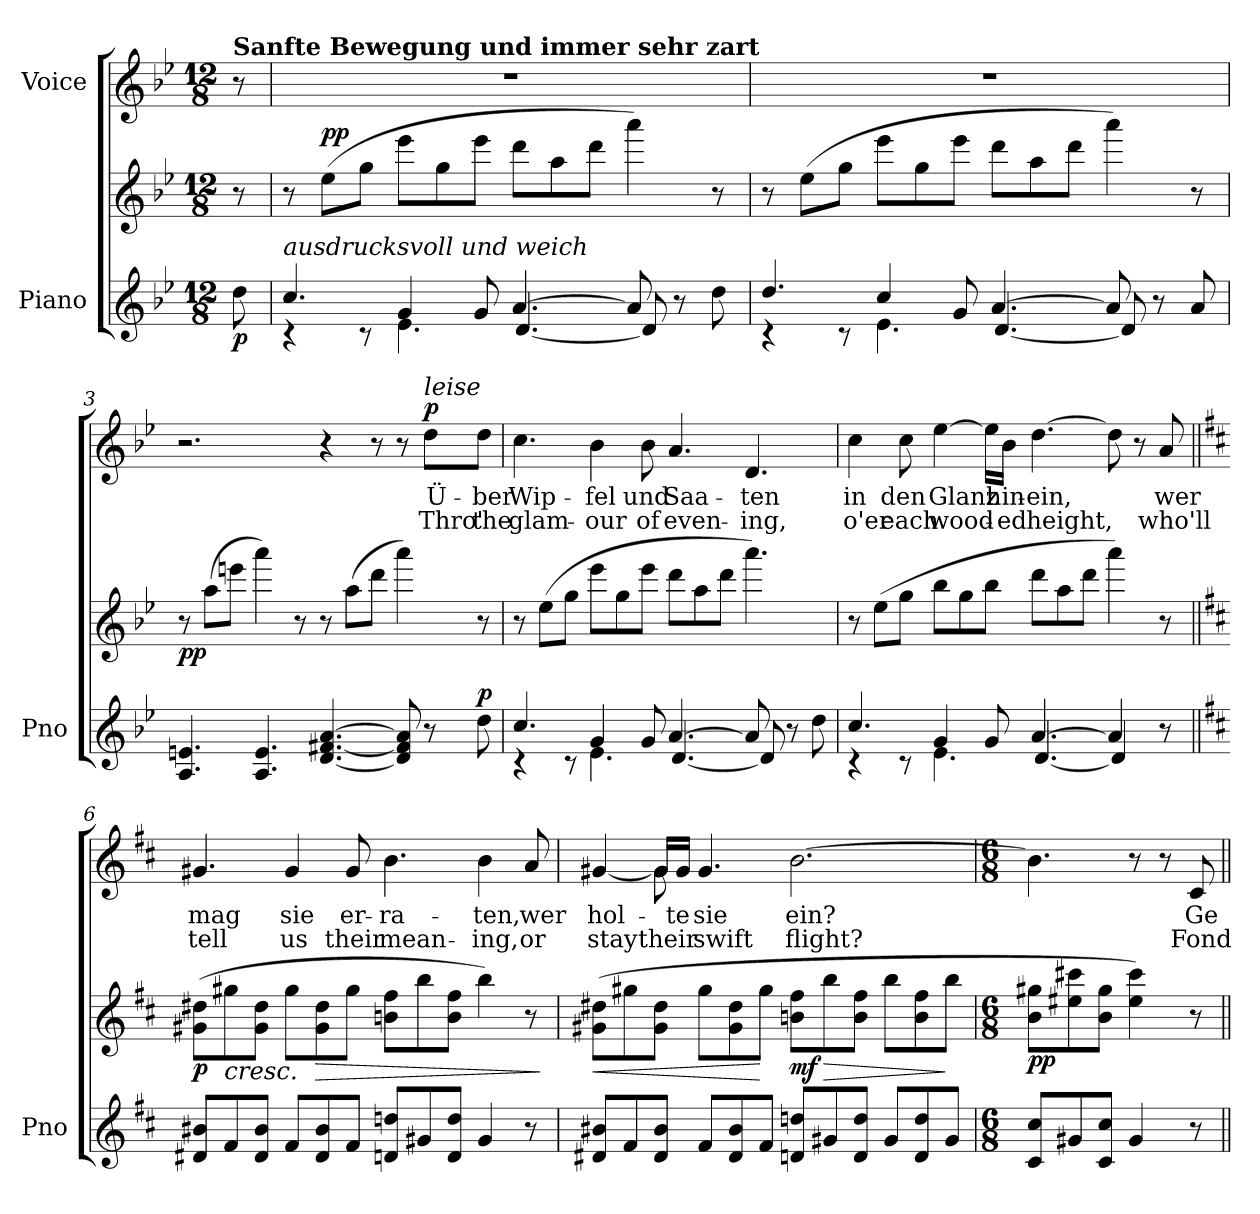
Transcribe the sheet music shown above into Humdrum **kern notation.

**kern	**kern	**dynam	**kern	**text	**text	**dynam
*part2	*part2	*part2	*part1	*part1	*part1	*part1
*staff3	*staff2	*staff2/3	*staff1	*staff1	*staff1	*staff1
*I"Piano	*	*	*I"Voice	*	*	*
*I'Pno	*	*	*	*	*	*
*clefG2	*clefG2	*	*clefG2	*	*	*
*k[b-e-]	*k[b-e-]	*	*k[b-e-]	*	*	*
*M12/8	*M12/8	*	*M12/8	*	*	*
=	=	=	=	=	=	=
!	!	!	!LO:TX:a:B:t=Sanfte Bewegung und immer sehr zart	!	!	!
!	!	!LO:DY:b=2	!	!	!	!
8dd\	8r	p	8r	.	.	.
=1	=1	=1	=1	=1	=1	=1
*^	*	*	*	*	*	*
!LO:TX:a:i:t=ausdrucksvoll und weich	!	!	!	!	!	!	!
4.cc/	4r	8r	.	1.r	.	.	.
!	!	!	!LO:DY:a	!	!	!	!
.	.	(8ee-\L	pp	.	.	.	.
.	8r	8gg\J	.	.	.	.	.
4g/	4.e-\	8eee-\L	.	.	.	.	.
.	.	8gg\	.	.	.	.	.
8g/	.	8eee-\J	.	.	.	.	.
[4.a/	[4.d/	8ddd\L	.	.	.	.	.
.	.	8aa\	.	.	.	.	.
.	.	8ddd\J	.	.	.	.	.
8a/]	8d/]	4aaa\)	.	.	.	.	.
8r	8reyy	.	.	.	.	.	.
8dd\	8reyy	8r	.	.	.	.	.
=2	=2	=2	=2	=2	=2	=2	=2
4.dd/	4r	8r	.	1.r	.	.	.
.	.	(8ee-\L	.	.	.	.	.
.	8r	8gg\J	.	.	.	.	.
4cc/	4.e-\	8eee-\L	.	.	.	.	.
.	.	8gg\	.	.	.	.	.
8g/	.	8eee-\J	.	.	.	.	.
[4.a/	[4.d/	8ddd\L	.	.	.	.	.
.	.	8aa\	.	.	.	.	.
.	.	8ddd\J	.	.	.	.	.
8a/]	8d/]	4aaa\)	.	.	.	.	.
8r	8reyy	.	.	.	.	.	.
8a/	8reyy	8r	.	.	.	.	.
!!LO:LB:g=z
=3	=3	=3	=3	=3	=3	=3	=3
!	!	!	!LO:DY:b	!	!	!	!
*v	*v	*	*	*	*	*	*
4.A/ 4.en/	8r	pp	2.r	.	.	.
.	(8aa\L	.	.	.	.	.
.	8eeen\J	.	.	.	.	.
4.A/ 4.e/	4aaa\)	.	.	.	.	.
.	8r	.	.	.	.	.
[4.d/ [4.f#X/ [4.a/	8r	.	4r	.	.	.
.	(8aa\L	.	.	.	.	.
.	8ddd\J	.	8r	.	.	.
8d/] 8f#/] 8a/]	4aaa\)	.	8r	.	.	.
!	!	!	!LO:TX:a:i:t=leise	!	!	!
!	!	!	!	!LO:LY:b	!LO:LY:b	!LO:DY:a
8r	.	.	8dd\L	Ü-	Thro'	p
!	!	!LO:DY:a=2	!	!LO:LY:b	!LO:LY:b	!
8dd\	8r	p	8dd\J	-ber	the	.
=4	=4	=4	=4	=4	=4	=4
*^	*	*	*	*	*	*
!	!	!	!	!	!LO:LY:b	!LO:LY:b	!
4.cc/	4r	8r	.	4.cc\	Wip-	glam-	.
.	.	(8ee-\L	.	.	.	.	.
.	8r	8gg\J	.	.	.	.	.
!	!	!	!	!	!LO:LY:b	!LO:LY:b	!
4g/	4.e-\	8eee-\L	.	4b-\	-fel	-our	.
.	.	8gg\	.	.	.	.	.
!	!	!	!	!	!LO:LY:b	!LO:LY:b	!
8g/	.	8eee-\J	.	8b-\	und	of	.
!	!	!	!	!	!LO:LY:b	!LO:LY:b	!
[4.a/	[4.d/	8ddd\L	.	4.a/	Saa-	even-	.
.	.	8aa\	.	.	.	.	.
.	.	8ddd\J	.	.	.	.	.
!	!	!	!	!	!LO:LY:b	!LO:LY:b	!
8a/]	8d/]	4.aaa\)	.	4.d/	-ten	-ing,	.
8r	8ryy	.	.	.	.	.	.
8dd\	8ryy	.	.	.	.	.	.
!!LO:LB:g=z
=5	=5	=5	=5	=5	=5	=5	=5
!	!	!	!	!	!LO:LY:b	!LO:LY:b	!
4.cc/	4r	8r	.	4cc\	in	o'er	.
.	.	(8ee-\L	.	.	.	.	.
!	!	!	!	!	!LO:LY:b	!LO:LY:b	!
.	8r	8gg\J	.	8cc\	den	each	.
!	!	!	!	!	!LO:LY:b	!LO:LY:b	!
4g/	4.e-\	8bb-\L	.	[4ee-\	Glanz	wood-	.
.	.	8gg\	.	.	.	.	.
8g/	.	8bb-\J	.	16ee-\LL]	.	.	.
!	!	!	!	!	!LO:LY:b	!LO:LY:b	!
.	.	.	.	16b-\JJ	hin-	-ed	.
!	!	!	!	!	!LO:LY:b	!LO:LY:b	!
[4.a/	[4.d/	8ddd\L	.	[4.dd\	-ein,	height,	.
.	.	8aa\	.	.	.	.	.
.	.	8ddd\J	.	.	.	.	.
4a/]	4d/]	4aaa\)	.	8dd\]	.	.	.
.	.	.	.	8r	.	.	.
!	!	!	!	!	!LO:LY:b	!LO:LY:b	!
8r	8rgyy	8r	.	8a/	wer	who'll	.
*v	*v	*	*	*	*	*	*
=6||	=6||	=6||	=6||	=6||	=6||	=6||
*k[f#c#]	*k[f#c#]	*	*k[f#c#]	*	*	*
*^	*	*	*	*	*	*
!	!	!	!LO:DY:b	!	!LO:LY:b	!LO:LY:b	!
*v	*v	*	*	*	*	*	*
8d#X/ 8b#X/L	(8g#X\ 8dd#X\L	p	4.g#X/	mag	tell	.
!	!	!LO:HP:b	!	!	!	!
8f#/	8gg#X\	<	.	.	.	.
8d#/ 8b#/J	8g#\ 8dd#\J	.	.	.	.	.
!	!	!	!	!LO:LY:b	!LO:LY:b	!
8f#/L	8gg#\L	.	4g#/	sie	us	.
!	!	!LO:HP:b	!	!	!	!
8d#/ 8b#/	8g#\ 8dd#\	>	.	.	.	.
!	!	!	!	!LO:LY:b	!LO:LY:b	!
8f#/J	8gg#\J	[	8g#/	er-	their	.
!	!	!	!	!LO:LY:b	!LO:LY:b	!
8dn/ 8ddn/L	8bn\ 8ff#\L	.	4.b\	-ra-	mean-	.
8g#X/	8bb\	.	.	.	.	.
8d/ 8dd/J	8b\ 8ff#\J	.	.	.	.	.
!	!	!	!	!LO:LY:b	!LO:LY:b	!
4g#/	4bb\)	.	4b\	-ten,	-ing,	.
!	!	!	!	!LO:LY:b	!LO:LY:b	!
8r	8r	.	8a/	wer	or	.
.	.	]	.	.	.	.
!!LO:LB:g=z
=7	=7	=7	=7	=7	=7	=7
!	!	!LO:HP:b	!	!LO:LY:b	!LO:LY:b	!
*	*	*	*^	*	*	*
8d#X/ 8b#X/L	(8g#X\ 8dd#X\L	<	[4g#X/	4rgyy	hol-	stay	.
8f#/	8gg#X\	.	.	.	.	.	.
!	!	!	!	!	!	!LO:LY:b	!
8d#/ 8b#/J	8g#\ 8dd#\J	.	16g#/LL]	8g#\	.	their	.
!	!	!	!	!	!LO:LY:b	!	!
.	.	.	16g#/JJ	.	-te	.	.
!	!	!	!	!	!LO:LY:b	!LO:LY:b	!
8f#/L	8gg#\L	.	4.g#/	4rgyy	sie	swift	.
8d#/ 8b#/	8g#\ 8dd#\	.	.	.	.	.	.
8f#/J	8gg#\J	[	.	8ryy	.	.	.
!	!	!LO:HP:b	!	!	!LO:LY:b	!LO:LY:b	!
!	!	!LO:DY:n=1:b	!	!	!	!	!
8dn/ 8ddn/L	8bn\ 8ff#\L	> mf	[2.b\	4ryy	ein?	flight?	.
8g#X/	8bb\	.	.	.	.	.	.
8d/ 8dd/J	8b\ 8ff#\J	.	.	8ryy	.	.	.
8g#/L	8bb\L	.	.	8ryy	.	.	.
8d/ 8dd/	8b\ 8ff#\	.	.	4ryy	.	.	.
8g#/J	8bb\J	]	.	.	.	.	.
*	*	*	*v	*v	*	*	*
=8	=8	=8	=8	=8	=8	=8
*M6/8	*M6/8	*	*M6/8	*	*	*
!	!	!LO:DY:b	!	!	!	!
8c#/ 8cc#/L	8b\ 8gg#X\L	pp	4.b\]	.	.	.
8g#X/	8ee#X\ 8ccc#X\	.	.	.	.	.
8c#/ 8cc#/J	8b\ 8gg#\J	.	.	.	.	.
4g#/	4ee#\ 4ccc#\)	.	8r	.	.	.
.	.	.	8r	.	.	.
!	!	!	!	!LO:LY:b	!LO:LY:b	!
8r	8r	.	8c#/	Ge-	Fond	.
=||	=||	=||	=||	=||	=||	=||
*-	*-	*-	*-	*-	*-	*-
